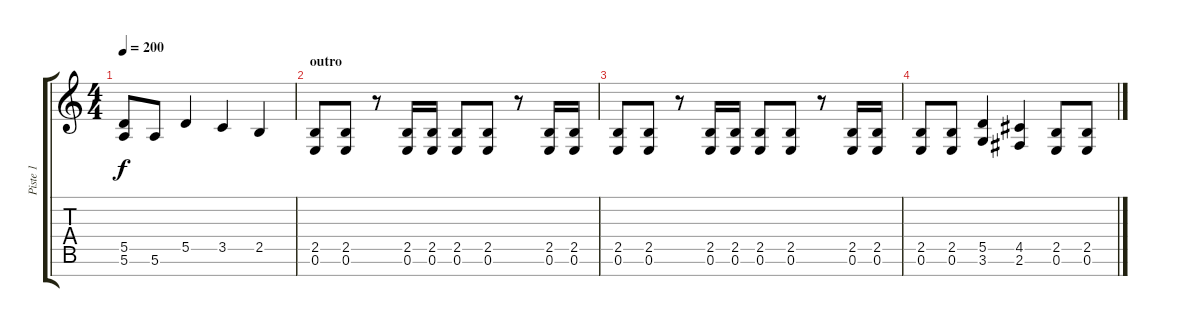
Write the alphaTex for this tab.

\track ("Piste 1" "Piste 1") {instrument overdrivenguitar}
\staff {score tabs}
\tuning (E4 B3 G3 D3 A2 E2 B1) {hide}
\ts (4 4)
\tempo 200
\clef g2
\ks c
(5.5{t} 5.6{t}).8{dy f} 5.6.8 5.5.4 3.5.4 2.5.4 |
\section ("" "outro")
(2.5 0.6).8 (2.5 0.6).8 r.8 (2.5 0.6).16 (2.5 0.6).16 (2.5 0.6).8 (2.5 0.6).8 r.8 (2.5 0.6).16 (2.5 0.6).16 |
(2.5 0.6).8 (2.5 0.6).8 r.8 (2.5 0.6).16 (2.5 0.6).16 (2.5 0.6).8 (2.5 0.6).8 r.8 (2.5 0.6).16 (2.5 0.6).16 |
(2.5 0.6).8 (2.5 0.6).8 (5.5 3.6).4 (4.5 2.6).4 (2.5 0.6).8 (2.5 0.6).8
